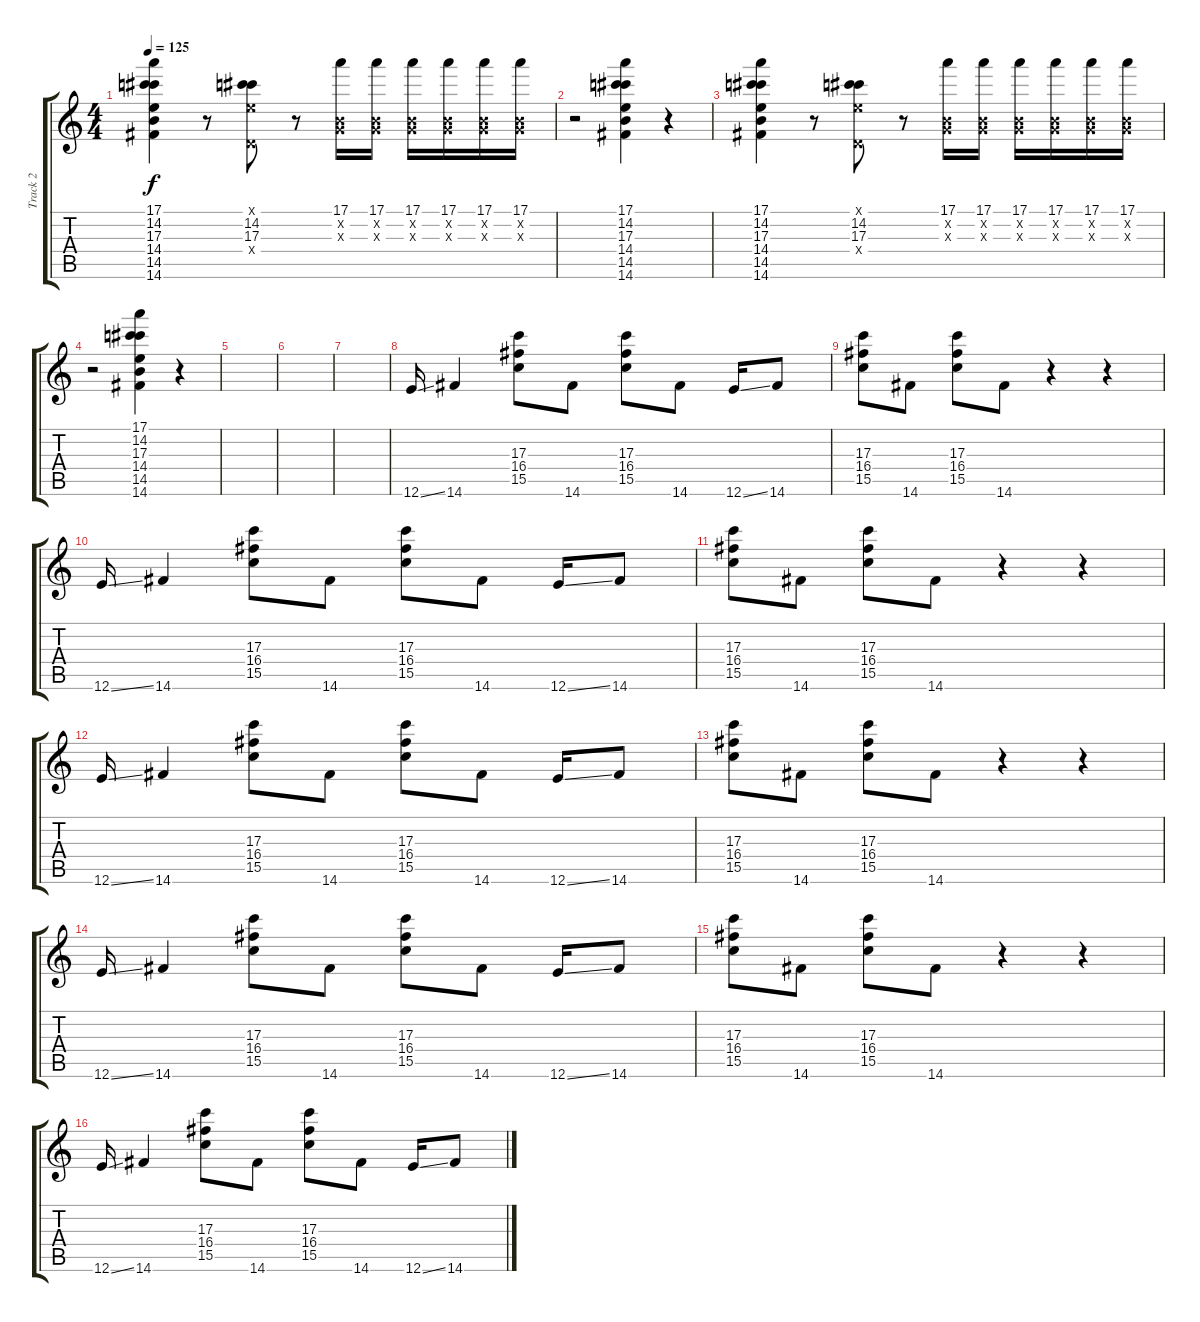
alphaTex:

\track ("Track 2" "Track 2") {instrument overdrivenguitar}
\staff {score tabs}
\tuning (E4 B3 G3 D3 A2 E2) {hide}
\ts (4 4)
\tempo 125
\clef g2
\ks c
(17.1 14.2 17.3 14.4 14.5 14.6).4{dy f} r.8 (0.1{x} 14.2 17.3 0.4{x}).8 r.8 (17.1 0.2{x} 0.3{x}).16 (17.1 0.2{x} 0.3{x}).16 (17.1 0.2{x} 0.3{x}).16 (17.1 0.2{x} 0.3{x}).16 (17.1 0.2{x} 0.3{x}).16 (17.1 0.2{x} 0.3{x}).16 |
r.2 (17.1 14.2 17.3 14.4 14.5 14.6).4 r.4 |
(17.1 14.2 17.3 14.4 14.5 14.6).4 r.8 (0.1{x} 14.2 17.3 0.4{x}).8 r.8 (17.1 0.2{x} 0.3{x}).16 (17.1 0.2{x} 0.3{x}).16 (17.1 0.2{x} 0.3{x}).16 (17.1 0.2{x} 0.3{x}).16 (17.1 0.2{x} 0.3{x}).16 (17.1 0.2{x} 0.3{x}).16 |
r.2 (17.1 14.2 17.3 14.4 14.5 14.6).4 r.4 |
|
|
|
12.6{ss}.16 14.6.4 (17.3 16.4 15.5).8 14.6.8 (17.3 16.4 15.5).8 14.6.8 12.6{ss}.16 14.6.8 |
(17.3 16.4 15.5).8 14.6.8 (17.3 16.4 15.5).8 14.6.8 r.4 r.4 |
12.6{ss}.16 14.6.4 (17.3 16.4 15.5).8 14.6.8 (17.3 16.4 15.5).8 14.6.8 12.6{ss}.16 14.6.8 |
(17.3 16.4 15.5).8 14.6.8 (17.3 16.4 15.5).8 14.6.8 r.4 r.4 |
12.6{ss}.16 14.6.4 (17.3 16.4 15.5).8 14.6.8 (17.3 16.4 15.5).8 14.6.8 12.6{ss}.16 14.6.8 |
(17.3 16.4 15.5).8 14.6.8 (17.3 16.4 15.5).8 14.6.8 r.4 r.4 |
12.6{ss}.16 14.6.4 (17.3 16.4 15.5).8 14.6.8 (17.3 16.4 15.5).8 14.6.8 12.6{ss}.16 14.6.8 |
(17.3 16.4 15.5).8 14.6.8 (17.3 16.4 15.5).8 14.6.8 r.4 r.4 |
12.6{ss}.16 14.6.4 (17.3 16.4 15.5).8 14.6.8 (17.3 16.4 15.5).8 14.6.8 12.6{ss}.16 14.6.8
